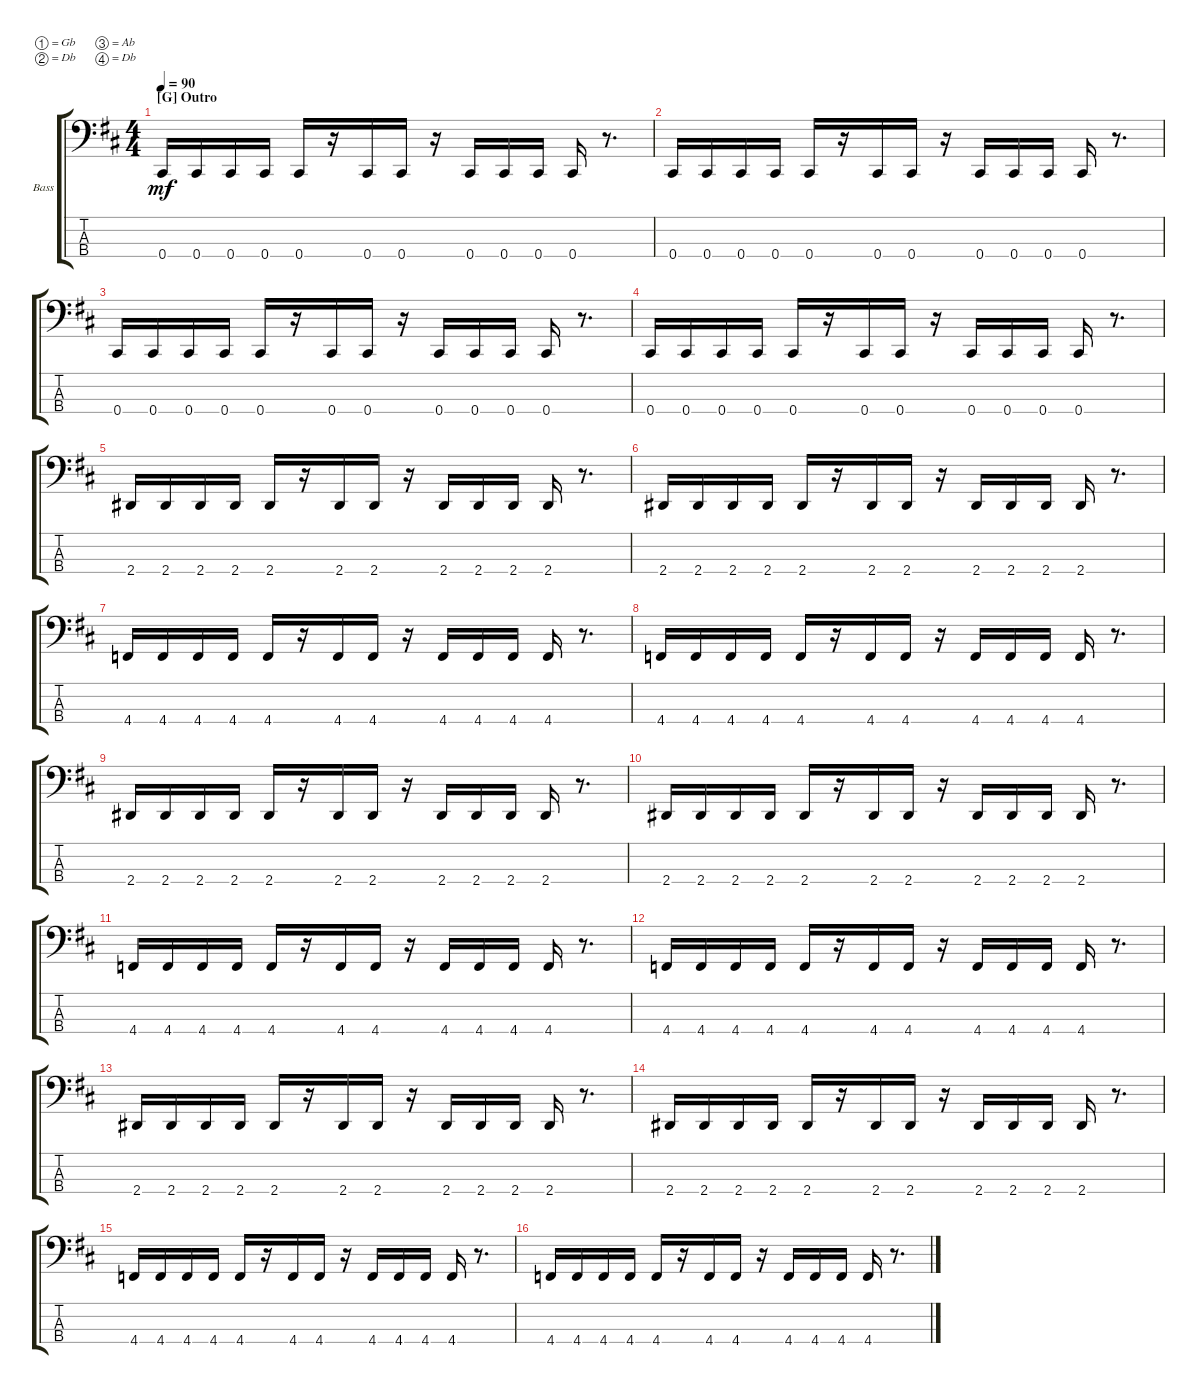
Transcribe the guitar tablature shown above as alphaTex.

\defaultSystemsLayout 4
\bracketExtendMode groupsimilarinstruments
\firstSystemTrackNameOrientation horizontal
\otherSystemsTrackNameOrientation horizontal
\track ("Baixo" "Bass") {multiBarRest instrument electricbassfinger}
\staff {score tabs}
\tuning (Gb2 Db2 Ab1 Db1)
\ts (4 4)
\section ("G" "Outro")
\tempo 90
\clef f4
\ks d
0.4.16{dy mf} 0.4.16 0.4.16 0.4.16 0.4.16 r.16 0.4.16 0.4.16 r.16 0.4.16 0.4.16 0.4.16 0.4.16 r.8{d} |
0.4.16 0.4.16 0.4.16 0.4.16 0.4.16 r.16 0.4.16 0.4.16 r.16 0.4.16 0.4.16 0.4.16 0.4.16 r.8{d} |
0.4.16 0.4.16 0.4.16 0.4.16 0.4.16 r.16 0.4.16 0.4.16 r.16 0.4.16 0.4.16 0.4.16 0.4.16 r.8{d} |
0.4.16 0.4.16 0.4.16 0.4.16 0.4.16 r.16 0.4.16 0.4.16 r.16 0.4.16 0.4.16 0.4.16 0.4.16 r.8{d} |
2.4.16 2.4.16 2.4.16 2.4.16 2.4.16 r.16 2.4.16 2.4.16 r.16 2.4.16 2.4.16 2.4.16 2.4.16 r.8{d} |
2.4.16 2.4.16 2.4.16 2.4.16 2.4.16 r.16 2.4.16 2.4.16 r.16 2.4.16 2.4.16 2.4.16 2.4.16 r.8{d} |
4.4.16 4.4.16 4.4.16 4.4.16 4.4.16 r.16 4.4.16 4.4.16 r.16 4.4.16 4.4.16 4.4.16 4.4.16 r.8{d} |
4.4.16 4.4.16 4.4.16 4.4.16 4.4.16 r.16 4.4.16 4.4.16 r.16 4.4.16 4.4.16 4.4.16 4.4.16 r.8{d} |
2.4.16 2.4.16 2.4.16 2.4.16 2.4.16 r.16 2.4.16 2.4.16 r.16 2.4.16 2.4.16 2.4.16 2.4.16 r.8{d} |
2.4.16 2.4.16 2.4.16 2.4.16 2.4.16 r.16 2.4.16 2.4.16 r.16 2.4.16 2.4.16 2.4.16 2.4.16 r.8{d} |
4.4.16 4.4.16 4.4.16 4.4.16 4.4.16 r.16 4.4.16 4.4.16 r.16 4.4.16 4.4.16 4.4.16 4.4.16 r.8{d} |
4.4.16 4.4.16 4.4.16 4.4.16 4.4.16 r.16 4.4.16 4.4.16 r.16 4.4.16 4.4.16 4.4.16 4.4.16 r.8{d} |
2.4.16 2.4.16 2.4.16 2.4.16 2.4.16 r.16 2.4.16 2.4.16 r.16 2.4.16 2.4.16 2.4.16 2.4.16 r.8{d} |
2.4.16 2.4.16 2.4.16 2.4.16 2.4.16 r.16 2.4.16 2.4.16 r.16 2.4.16 2.4.16 2.4.16 2.4.16 r.8{d} |
4.4.16 4.4.16 4.4.16 4.4.16 4.4.16 r.16 4.4.16 4.4.16 r.16 4.4.16 4.4.16 4.4.16 4.4.16 r.8{d} |
4.4.16 4.4.16 4.4.16 4.4.16 4.4.16 r.16 4.4.16 4.4.16 r.16 4.4.16 4.4.16 4.4.16 4.4.16 r.8{d}
